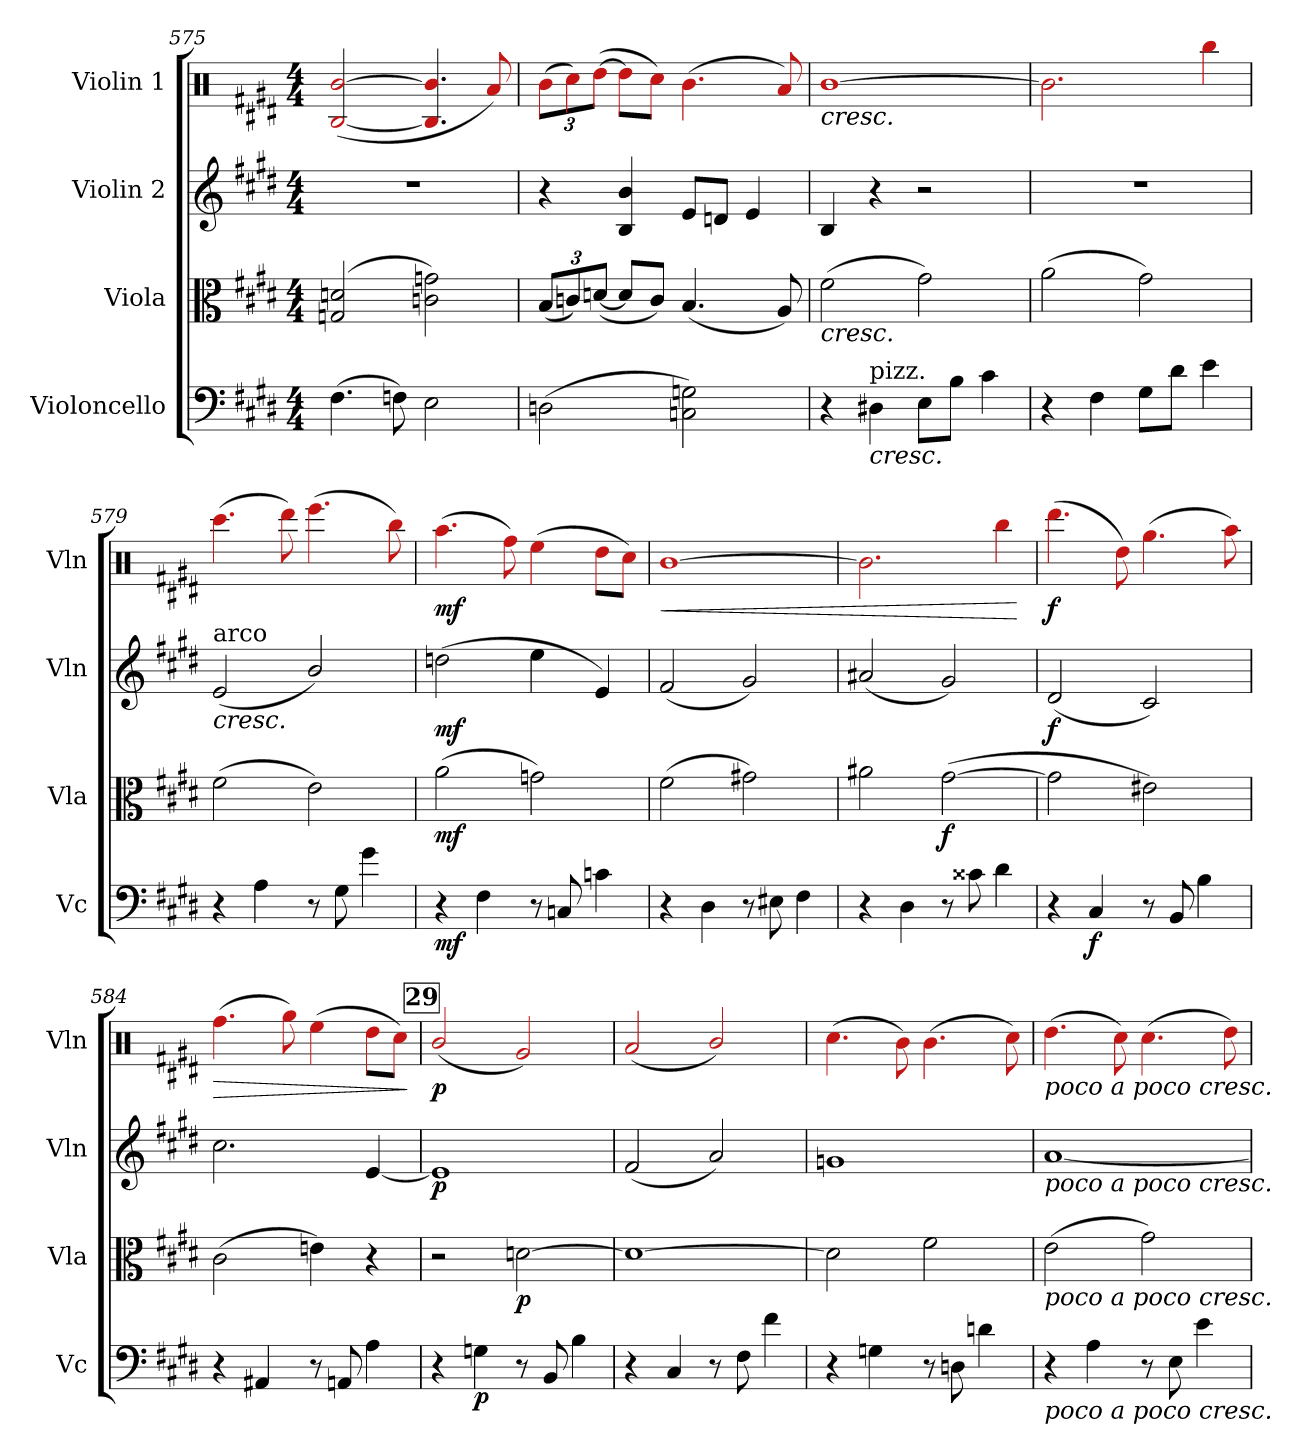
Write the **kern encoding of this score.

**kern	**dynam	**kern	**dynam	**kern	**dynam	**kern	**dynam
*part4	*part4	*part3	*part3	*part2	*part2	*part1	*part1
*staff4	*staff4	*staff3	*staff3	*staff2	*staff2	*staff1	*staff1
*I"Violoncello	*	*I"Viola	*	*I"Violin 2	*	*I"Violin 1	*
*I'Vc	*	*I'Vla	*	*I'Vln	*	*I'Vln	*
*clefF4	*	*clefC3	*	*clefG2	*	*clefX	*
*k[f#c#g#d#]	*	*k[f#c#g#d#]	*	*k[f#c#g#d#]	*	*k[f#c#g#d#]	*
*M4/4	*	*M4/4	*	*M4/4	*	*M4/4	*
=575	=575	=575	=575	=575	=575	=575	=575
(>4.F#\	.	(>2Gn/ 2dn/	.	1r	.	(<[2B/ [2b/	.
8Fn\)	.	.	.	.	.	.	.
2E\	.	2cn\ 2gn\)	.	.	.	4.B/] 4.b/]	.
.	.	.	.	.	.	8a/)	.
=576	=576	=576	=576	=576	=576	=576	=576
*	*	*Xbrackettup	*	*	*	*Xbrackettup	*
(>2Dn\	.	(<12B/L	.	4r	.	(>12b\L	.
.	.	12cn/)	.	.	.	12ccn\)	.
.	.	(<[12dn/J	.	.	.	(>[12ddn\J	.
.	.	8d/L]	.	4B/ 4b/	.	8dd\L]	.
.	.	8c/J)	.	.	.	8cc\J)	.
2Cn\ 2Gn\)	.	(<4.B/	.	8e/L	.	(>4.b\	.
.	.	.	.	8dn/J	.	.	.
.	.	.	.	4e/	.	.	.
.	.	8A/)	.	.	.	8a/)	.
!!LO:LB:g=z
=577	=577	=577	=577	=577	=577	=577	=577
!	!	!	!	!	!	!LO:TX:b:i:t=cresc.	!
!	!	!LO:TX:b:i:t=cresc.	!	!	!	!	!
4r	.	(>2f#\	.	4B/	.	[1b	.
!LO:TX:a:t=pizz.	!	!	!	!	!	!	!
!LO:TX:b:i:t=cresc.	!	!	!	!	!	!	!
4D#X\	.	.	.	4r	.	.	.
8E\L	.	2g#\)	.	2r	.	.	.
8B\J	.	.	.	.	.	.	.
4c#\	.	.	.	.	.	.	.
=578	=578	=578	=578	=578	=578	=578	=578
4r	.	(>2a\	.	1r	.	2.b\]	.
4F#\	.	.	.	.	.	.	.
8G#\L	.	2g#\)	.	.	.	.	.
8d#\J	.	.	.	.	.	.	.
4e\	.	.	.	.	.	4bb\	.
=579	=579	=579	=579	=579	=579	=579	=579
!	!	!	!	!LO:TX:a:t=arco	!	!	!
!	!	!	!	!LO:TX:b:i:t=cresc.	!	!	!
4r	.	(>2f#\	.	(<2e/	.	(>4.ccc\	.
4A\	.	.	.	.	.	.	.
.	.	.	.	.	.	8ddd\)	.
8r	.	2e\)	.	2b/)	.	(>4.eee\	.
8G#\	.	.	.	.	.	.	.
4g#\	.	.	.	.	.	.	.
.	.	.	.	.	.	8bb\)	.
=580	=580	=580	=580	=580	=580	=580	=580
!	!LO:DY:b	!	!LO:DY:b	!	!LO:DY:b	!	!LO:DY:b
4r	mf	(>2a\	mf	(>2ddn\	mf	(>4.aa\	mf
4F#\	.	.	.	.	.	.	.
.	.	.	.	.	.	8ff\)	.
8r	.	2gn\)	.	4ee\	.	(>4ee\	.
8Cn/	.	.	.	.	.	.	.
4cn\	.	.	.	4e/)	.	8ddn\L	.
.	.	.	.	.	.	8ccn\J)	.
=581	=581	=581	=581	=581	=581	=581	=581
!	!	!	!	!	!	!	!LO:HP:b
4r	.	(>2f#\	.	(<2f#/	.	[1b	<
4D#\	.	.	.	.	.	.	.
8r	.	2g#X\)	.	2g#/)	.	.	.
8E#X\	.	.	.	.	.	.	.
4F#\	.	.	.	.	.	.	.
!!LO:LB:g=z
=582	=582	=582	=582	=582	=582	=582	=582
4r	.	2a#X\	.	(<2a#X/	.	2.b\]	.
4D#\	.	.	.	.	.	.	.
!	!	!	!LO:DY:b	!	!	!	!
8r	.	(>[2g#\	f	2g#/)	.	.	.
8c##X\	.	.	.	.	.	.	.
4d#\	.	.	.	.	.	4bb\	.
.	.	.	.	.	.	.	[
=583	=583	=583	=583	=583	=583	=583	=583
!	!	!	!	!	!LO:DY:b	!	!LO:DY:b
4r	.	2g#\]	.	(<2d#/	f	(>4.ddd\	f
!	!LO:DY:b	!	!	!	!	!	!
4C#/	f	.	.	.	.	.	.
.	.	.	.	.	.	8dd\)	.
8r	.	2e#X\)	.	2c#/)	.	(>4.gg\	.
8BB/	.	.	.	.	.	.	.
4B\	.	.	.	.	.	.	.
.	.	.	.	.	.	8aa#X\)	.
=584	=584	=584	=584	=584	=584	=584	=584
!	!	!	!	!	!	!	!LO:HP:b
4r	.	(>2c#\	.	2.cc#\	.	(>4.ff\	>
4AA#X/	.	.	.	.	.	.	.
.	.	.	.	.	.	8gg\)	.
8r	.	4en\)	.	.	.	(>4ee\	.
8AAn/	.	.	.	.	.	.	.
4A\	.	4r	.	[4e/	.	8dd\L	.
.	.	.	.	.	.	8cc\J)	.
.	.	.	.	.	.	.	]
!!LO:REH:place=s1:a:B:fs=14:t=29
=585	=585	=585	=585	=585	=585	=585	=585
!	!	!	!	!	!LO:DY:b	!	!LO:DY:b
4r	.	2r	.	1e]	p	(<2b/	p
!	!LO:DY:b	!	!	!	!	!	!
4Gn\	p	.	.	.	.	.	.
!	!	!	!LO:DY:b	!	!	!	!
8r	.	[2dn\	p	.	.	2gn/)	.
8BB/	.	.	.	.	.	.	.
4B\	.	.	.	.	.	.	.
=586	=586	=586	=586	=586	=586	=586	=586
4r	.	1d_	.	(<2f#/	.	(<2a/	.
4C#/	.	.	.	.	.	.	.
8r	.	.	.	2a/)	.	2b/)	.
8F#\	.	.	.	.	.	.	.
4f#\	.	.	.	.	.	.	.
!!LO:PB:g=z
=587	=587	=587	=587	=587	=587	=587	=587
4r	.	2dn\]	.	1gn	.	(>4.cc\	.
4Gn\	.	.	.	.	.	.	.
.	.	.	.	.	.	8b\)	.
8r	.	2f#\	.	.	.	(>4.b\	.
8Dn\	.	.	.	.	.	.	.
4dn\	.	.	.	.	.	.	.
.	.	.	.	.	.	8cc\)	.
=588	=588	=588	=588	=588	=588	=588	=588
!	!	!	!	!	!	!LO:TX:b:i:t=poco a poco cresc.	!
!	!	!	!	!LO:TX:b:i:t=poco a poco cresc.	!	!	!
!	!	!LO:TX:b:i:t=poco a poco cresc.	!	!	!	!	!
!LO:TX:b:i:t=poco a poco cresc.	!	!	!	!	!	!	!
4r	.	(>2e\	.	[1a	.	(>4.dd\	.
4A\	.	.	.	.	.	.	.
.	.	.	.	.	.	8cc\)	.
8r	.	2g#\)	.	.	.	(>4.cc\	.
8E\	.	.	.	.	.	.	.
4e\	.	.	.	.	.	.	.
.	.	.	.	.	.	8dd\)	.
=	=	=	=	=	=	=	=
*-	*-	*-	*-	*-	*-	*-	*-
